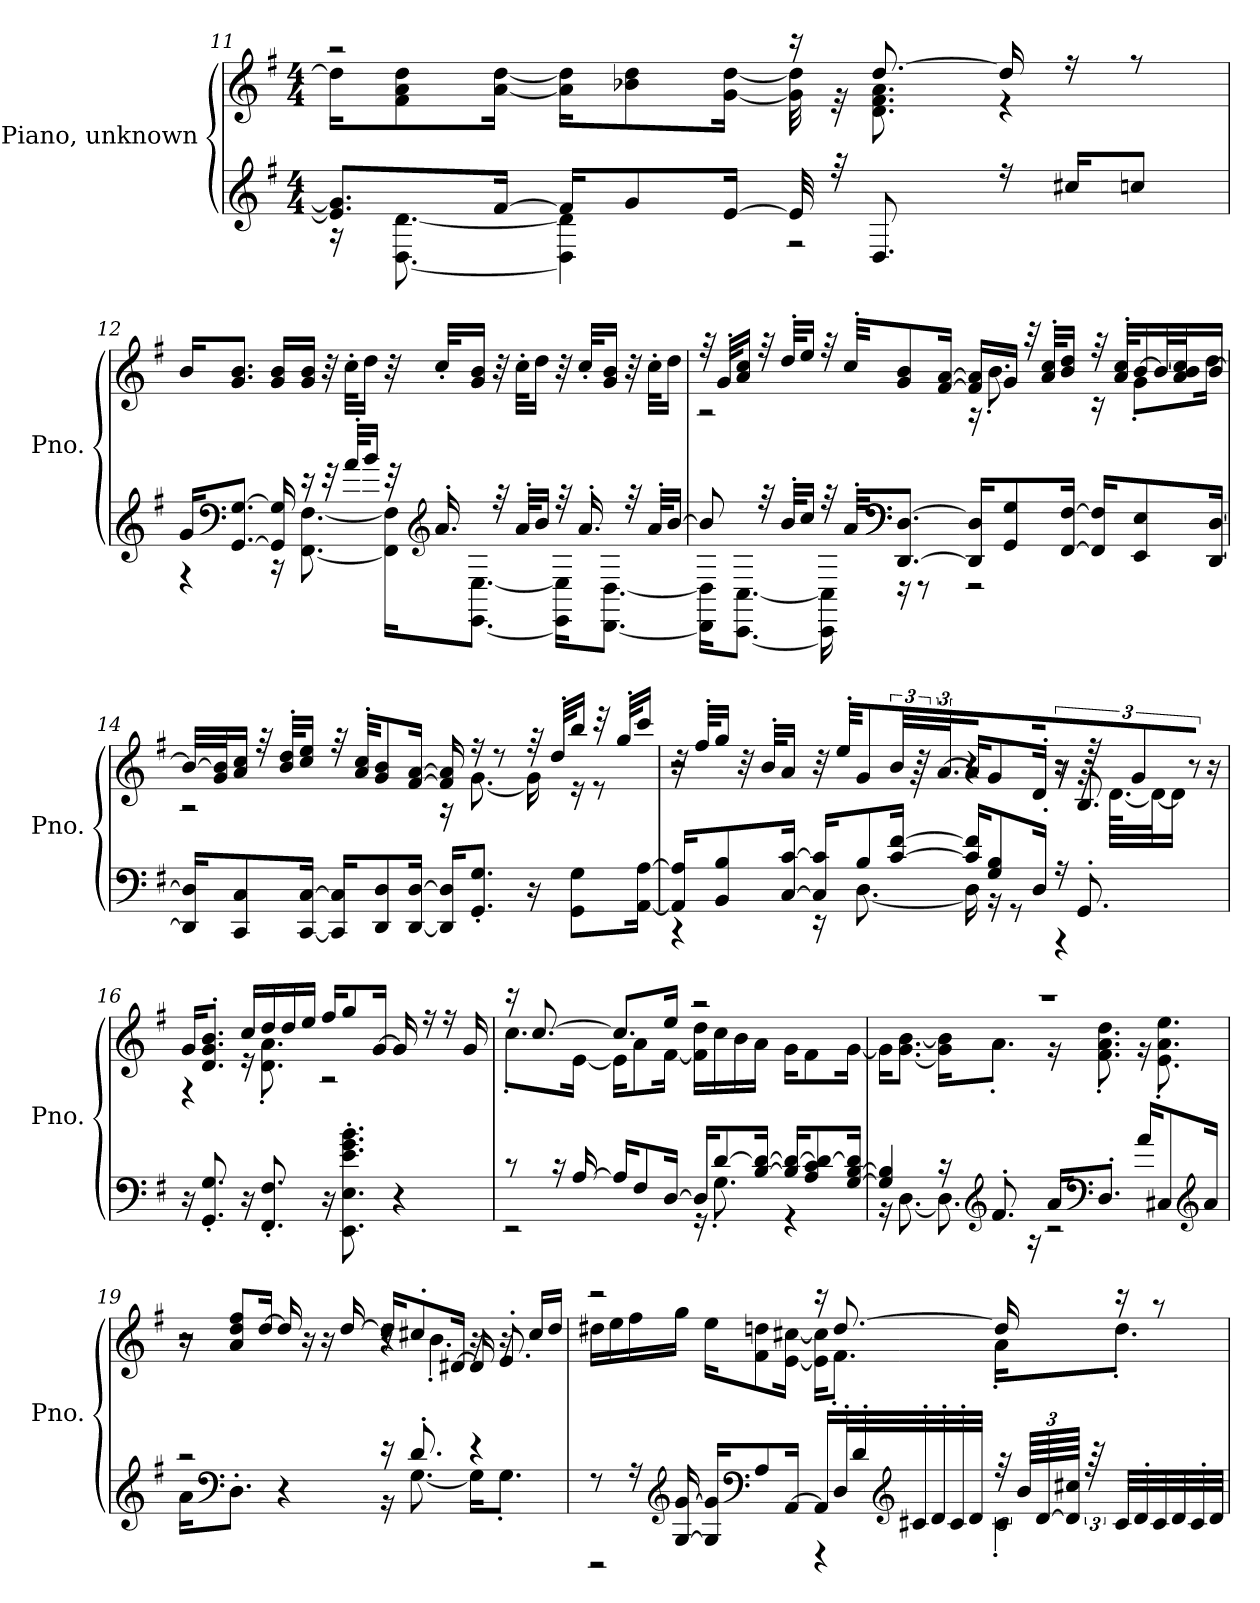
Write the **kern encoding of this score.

**kern	**kern
*part1	*part1
*staff2	*staff1
*I"Piano, unknown	*
*I'Pno.	*
!!LO:LB:g=z
*clefG2	*clefG2
*k[f#]	*k[f#]
*M4/4	*M4/4
=11	=11
*^	*^
8.e/] 8.g/]L	16r	2r	16dd\KL]
.	[8.D\ [8.d\	.	8f#\ 8a\ 8dd\
[16f#/Jk	.	.	[16a\ [16dd\Jk
16f#/KL]	4D\] 4d\]	.	16a\] 16dd\]KL
8g/	.	.	8b-X\ 8dd\
[16e/Jk	.	.	[16g\ [16dd\Jk
32e/]	2r	16r	32g\] 32dd\]
32r	.	.	32r
8.D/	.	[8.dd/	8.d\ 8.f#\ 8.a\
16r	.	16dd/]	4r
16cc#X/KL	.	16r	.
8ccn/J	.	8r	.
*	*	*v	*v
=12	=12	=12
16g/KL	4r	16b/KL
*clefF4	*	*
[8.GG/ [8.G/J	.	8.g/ 8.b/J
16GG/] 16G/]	16r	16g/ 16b/LL
16r	[8.FF#\ [8.F#\	16g/ 16b/JJ
32r	.	32r
32a'/KLL	.	32cc'\KLL
16b/JJ	.	16dd\JJ
32r	16FF#\] 16F#\]KL	32r
*clefG2	*	*
16.a'/	.	32cc'/KLL
.	[8.EE\ [8.E\J	16g/ 16b/JJ
32r	.	32r
32a'/KLL	.	32cc'\KLL
16b/JJ	.	16dd\JJ
32r	16EE\] 16E\]KL	32r
16.a'/	.	32cc'/KLL
.	[8.DD\ [8.D\J	16g/ 16b/JJ
32r	.	32r
32a'/KLL	.	32cc'\KLL
[16b/JJ	.	16dd\JJ
!!LO:LB:g=z
=13	=13	=13
*	*	*^
8b/]	16DD\] 16D\]KL	32r	2r
.	.	32g'/KLL	.
.	[8.CC\ [8.C\J	16a/ 16cc/JJ	.
32r	.	32r	.
32b'/KLL	.	32dd'/KLL	.
16cc/JJ	.	16ee/JJ	.
32r	16CC\] 16C\]	32r	.
32a'/KKL	.	32cc'/KKL	.
*clefF4	*	*	*
[8.DD/ [8.D/J	16r	8g/ 8b/	.
.	8r	.	.
.	.	[16f#/ [16a/Jk	.
16DD/] 16D/]KL	2r	16f#/] 16a/]LL	16r
8GG/ 8G/	.	16g/JJ	8.b'\
.	.	32r	.
.	.	32a/' 32cc/'KLL	.
[16FF#/ [16F#/Jk	.	16b/ 16dd/JJ	.
16FF#/] 16F#/]KL	.	32r	16r
.	.	32a/' 32cc/'KLL	.
8EE/ 8E/	.	[16b/	8g'\L
.	.	32b/L_	.
.	.	32a/ 32b/] 32cc/J	.
[16DD/ [16D/Jk	.	[16b/JJ	16dd\Jk
*v	*v	*	*
!!LO:LB:g=z	!!
=14	=14	=14
16DD/] 16D/]KL	32b/LLL_	2r
.	32g/ 32b/]J	.
8CC/ 8C/	16a/ 16cc/JJ	.
.	32r	.
.	32b/' 32dd/'KLL	.
[16CC/ [16C/Jk	16cc/ 16ee/JJ	.
16CC/] 16C/]KL	32r	.
.	32a/' 32cc/'KKL	.
8DD/ 8D/	8g/ 8b/	.
[16DD/ [16D/Jk	[16f#/ [16a/Jk	.
16DD/] 16D/]KL	16f#/] 16a/]	16r
8.GG/' 8.G/'J	16r	[8.g\
.	8r	.
16r	32r	16g\]
.	32dd'/KLL	.
8GG\ 8G\L	16bb/JJ	16r
.	32r	8r
.	32gg'/KLL	.
[16AA\ [16A\Jk	16ccc/JJ	.
!!LO:LB:g=z
=15	=15	=15
*^	*	*^
16AA/] 16A/]KL	4r	32r	2r	2r
.	.	32ff#'/KLL	.	.
8BB/ 8B/	.	16gg/JJ	.	.
.	.	32r	.	.
.	.	32b'/KLL	.	.
[16C/ [16c/Jk	.	16a/JJ	.	.
16C/] 16c/]KL	16r	32r	.	.
.	.	32ee'/KKL	.	.
8B/	[8.D\	8g/	.	.
[16c/ [16f#/Jk	.	48b/Jkk	.	.
.	.	96r	.	.
.	.	[48.a/	.	.
16c/] 16f#/]KL	16D\]	16a/KL]	4r	4r
8G/ 8B/	16r	8g/	.	.
.	8r	.	.	.
16D'/Jk	.	16d'/Jk	.	.
16r	4r	12r	16r	16r
8.GG'/	.	.	128r	8.B'/
.	.	.	[64.d\KLLL	.
.	.	12g/	.	.
.	.	.	32d\J_	.
.	.	.	16d\JJ]	.
.	.	12r	.	.
.	.	.	16r	.
*v	*v	*	*	*
*	*	*v	*v
=16	=16	=16
16r	16g/KL	4r
8.GG/' 8.G/'	8.d/' 8.g/' 8.b/'J	.
16r	16cc/LL	16r
8.FF#/' 8.F#/'	16dd/	8.d\' 8.a\'
.	16dd/	.
.	16ee/JJ	.
16r	16ff#/KL	2r
8.EE\' 8.E\' 8.e\' 8.g\' 8.b\'	8gg/	.
.	[16g/Jk	.
4r	16g/]	.
.	16r	.
.	16r	.
.	16g/	.
!!LO:LB:g=z	!!
=17	=17	=17
*^	*	*
8r	2r	16r	8.cc'\L
.	.	[8.cc/	.
16r	.	.	.
[16A/	.	.	[16e\Jk
16A/KL]	.	8.cc/L]	16e\KL]
8F#/	.	.	8a\
[16D/Jk	.	16ee/Jk	[16f#\Jk
16D/KL]	16r	2r	16f#\] 16dd\LL
[8d/	8.G'\	.	16cc\
.	.	.	16b\
[16B/ 16d/_Jk	.	.	16a\JJ
16B/] 16d/_KL	4r	.	16g\KL
8A/ 8c/ 8d/_	.	.	8f#\
[16G/ [16B/ 16d/]Jk	.	.	[16g\Jk
=18	=18	=18	=18
4G/] 4B/]	16r	1r	16g\KL]
.	[8.D\	.	[8.g\ [8.b\J
16r	8.D\]	.	16g\] 16b\]KL
*clefG2	*	*	*
8.f#'/	.	.	8.a'\J
.	16r	.	.
16a/KL	2r	.	16r
*clefF4	*	*	*
8.D'/J	.	.	8.f#\' 8.a\' 8.dd\'
16a/KL	.	.	16r
8C#X/	.	.	8.e\' 8.a\' 8.ee\'
*clefG2	*	*	*
16a/Jk	.	.	.
!!LO:PB:g=z
=19	=19	=19	=19
*	*	*	*^
2r	16a\KL	16r	2r	2r
*clefF4	*	*	*	*
.	8.D'\J	8a/ 8dd/ 8ff#/L	.	.
.	.	[16dd/Jk	.	.
.	4r	16dd/]	.	.
.	.	16r	.	.
.	.	16r	.	.
.	.	[16dd/	.	.
16r	16r	16dd/KL]	8r	4r
8.d'/	[8.G\	8cc#X'/	.	.
.	.	.	4.b'\	.
.	.	[16d#X/Jk	.	.
4r	16G\KL]	16d#/]	.	16r
.	8.G'\J	16r	.	8.e'/
.	.	16cc#/LL	.	.
.	.	16dd/JJ	.	.
*	*	*	*v	*v
!!LO:LB:g=z
=20	=20	=20	=20
8r	2r	2r	16dd#X\LL
.	.	.	16ee\
16r	.	.	16ff#\
*clefG2	*	*	*
[16G/ [16g/	.	.	16gg\JJ
16G/] 16g/]KL	.	.	16ee\KL
*clefF4	*	*	*
8A/	.	.	8f#\ 8ddn\
[16AA/Jk	.	.	[16e\ [16cc#X\Jk
16AA/LL]	4r	16r	16e\] 16cc#\]KL
32D'/L	.	[8.dd/	8.f#'\J
32d'/	.	.	.
*clefG2	*	*	*
32c#X'/	.	.	.
32d'/	.	.	.
32c#'/	.	.	.
32d/JJJ	.	.	.
48r	4c#'\	16dd/]	16a'\KL
96b/LLLL	.	.	.
[96d/	.	.	.
96d/] 96cc#X/JJJJ	.	.	.
96r	.	.	.
32c#/LLL	.	16r	8.dd'\J
32d'/	.	.	.
32c#/	.	8r	.
32d/	.	.	.
32c#'/	.	.	.
32d/JJJ	.	.	.
*v	*v	*	*
*	*v	*v
=	=
*-	*-
